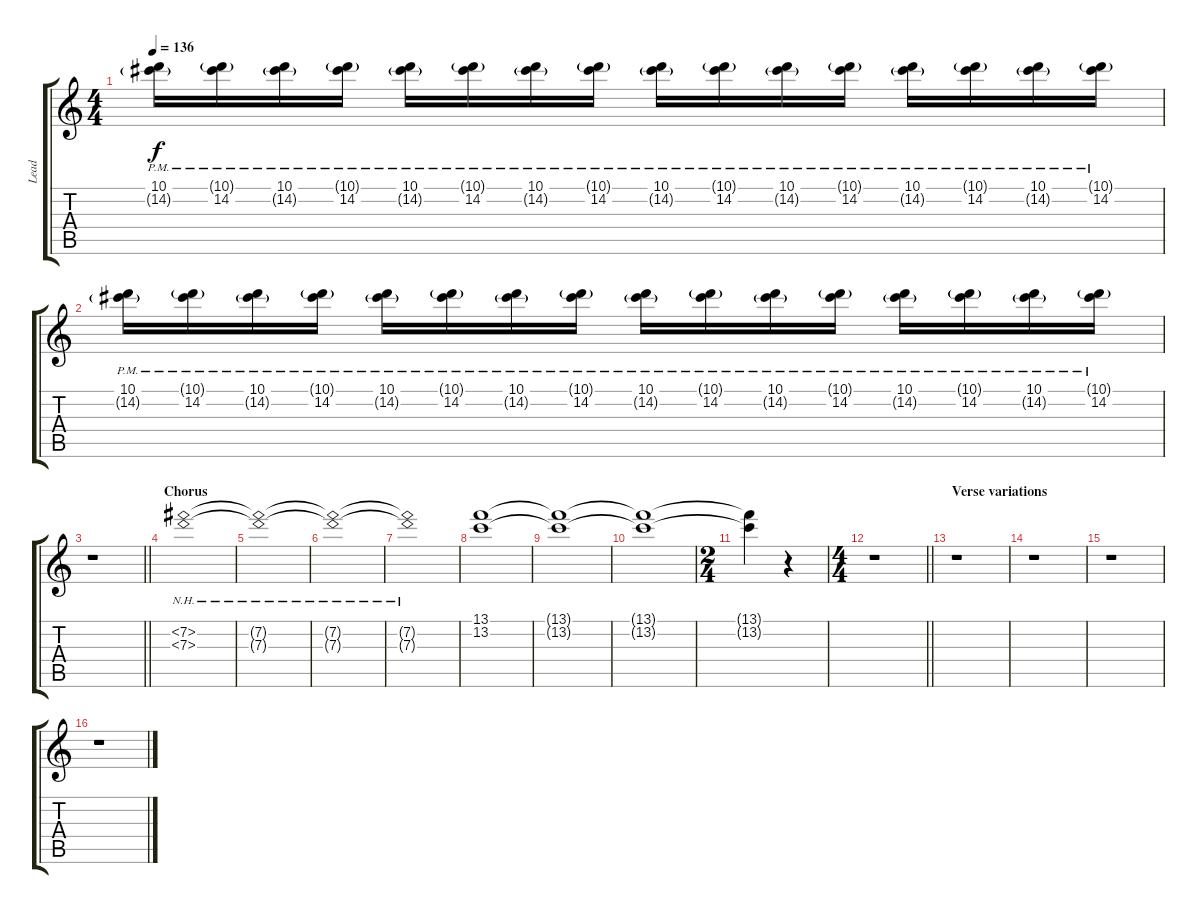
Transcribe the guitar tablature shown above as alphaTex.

\track ("Lead" "Lead") {instrument distortionguitar}
\staff {score tabs}
\tuning (E4 B3 G3 D3 A2 E2) {hide}
\ts (4 4)
\tempo 136
\clef g2
\ks c
(10.1{pm} 14.2{g pm}).16{dy f balance 8} (10.1{g pm} 14.2{pm}).16 (10.1{pm} 14.2{g pm}).16 (10.1{g pm} 14.2{pm}).16 (10.1{pm} 14.2{g pm}).16 (10.1{g pm} 14.2{pm}).16 (10.1{pm} 14.2{g pm}).16 (10.1{g pm} 14.2{pm}).16 (10.1{pm} 14.2{g pm}).16 (10.1{g pm} 14.2{pm}).16 (10.1{pm} 14.2{g pm}).16 (10.1{g pm} 14.2{pm}).16 (10.1{pm} 14.2{g pm}).16 (10.1{g pm} 14.2{pm}).16 (10.1{pm} 14.2{g pm}).16 (10.1{g pm} 14.2{pm}).16 |
(10.1{pm} 14.2{g pm}).16{balance 8} (10.1{g pm} 14.2{pm}).16 (10.1{pm} 14.2{g pm}).16 (10.1{g pm} 14.2{pm}).16 (10.1{pm} 14.2{g pm}).16 (10.1{g pm} 14.2{pm}).16 (10.1{pm} 14.2{g pm}).16 (10.1{g pm} 14.2{pm}).16 (10.1{pm} 14.2{g pm}).16 (10.1{g pm} 14.2{pm}).16 (10.1{pm} 14.2{g pm}).16 (10.1{g pm} 14.2{pm}).16 (10.1{pm} 14.2{g pm}).16 (10.1{g pm} 14.2{pm}).16 (10.1{pm} 14.2{g pm}).16 (10.1{g pm} 14.2{pm}).16 |
\barLineRight lightlight
r.1 |
\section ("" "Chorus")
(7.2{nh} 7.3{nh}).1 |
(7.2{nh t} 7.3{nh t}).1 |
(7.2{nh t} 7.3{nh t}).1 |
(7.2{nh t} 7.3{nh t}).1 |
(13.1 13.2).1 |
(13.1{t} 13.2{t}).1 |
(13.1{t} 13.2{t}).1 |
\ts (2 4)
(13.1{t} 13.2{t}).4 r.4 |
\ts (4 4)
\barLineRight lightlight
r.1 |
\section ("" "Verse variations")
r.1 |
r.1 |
r.1 |
r.1
